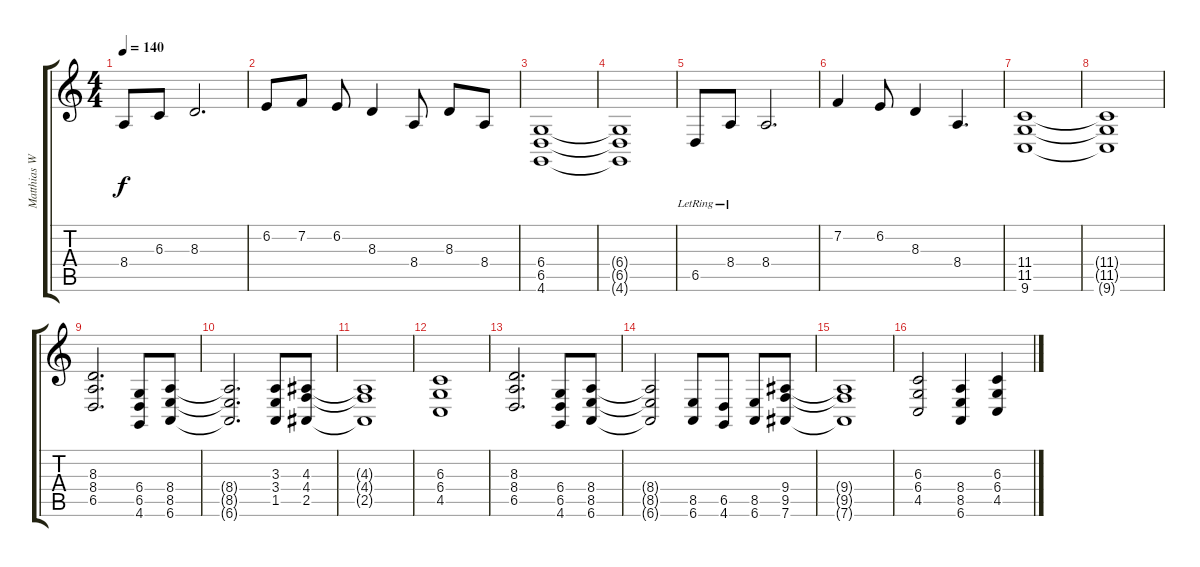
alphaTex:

\track ("Matthias Wiesner" "Matthias W") {instrument synthstrings2}
\staff {score tabs}
\tuning (Eb4 Bb3 Gb3 Db3 Ab2 Eb2) {hide}
\ts (4 4)
\tempo 140
\clef g2
\ks c
8.4.8{dy f volume 12 instrument synthstrings1} 6.3.8 8.3.2{d} |
6.2.8 7.2.8 6.2.8 8.3.4 8.4.8 8.3.8 8.4.8 |
(6.4 6.5 4.6).1 |
(6.4{t} 6.5{t} 4.6{t}).1 |
6.5{lr}.8{volume 11} 8.4{lr}.8 8.4.2{d} |
7.2.4 6.2.8 8.3.4 8.4.4{d} |
(11.4 11.5 9.6).1 |
(11.4{t} 11.5{t} 9.6{t}).1 |
(8.3 8.4 6.5).2{d volume 9} (6.4 6.5 4.6).8 (8.4 8.5 6.6).8 |
(8.4{t} 8.5{t} 6.6{t}).2{d} (3.3 3.4 1.5).8 (4.3 4.4 2.5).8 |
(4.3{t} 4.4{t} 2.5{t}).1 |
(6.3 6.4 4.5).1 |
(8.3 8.4 6.5).2{d} (6.4 6.5 4.6).8 (8.4 8.5 6.6).8 |
(8.4{t} 8.5{t} 6.6{t}).2 (8.5 6.6).8 (6.5 4.6).8 (8.5 6.6).8 (9.4 9.5 7.6).8 |
(9.4{t} 9.5{t} 7.6{t}).1 |
(6.3 6.4 4.5).2 (8.4 8.5 6.6).4 (6.3 6.4 4.5).4
